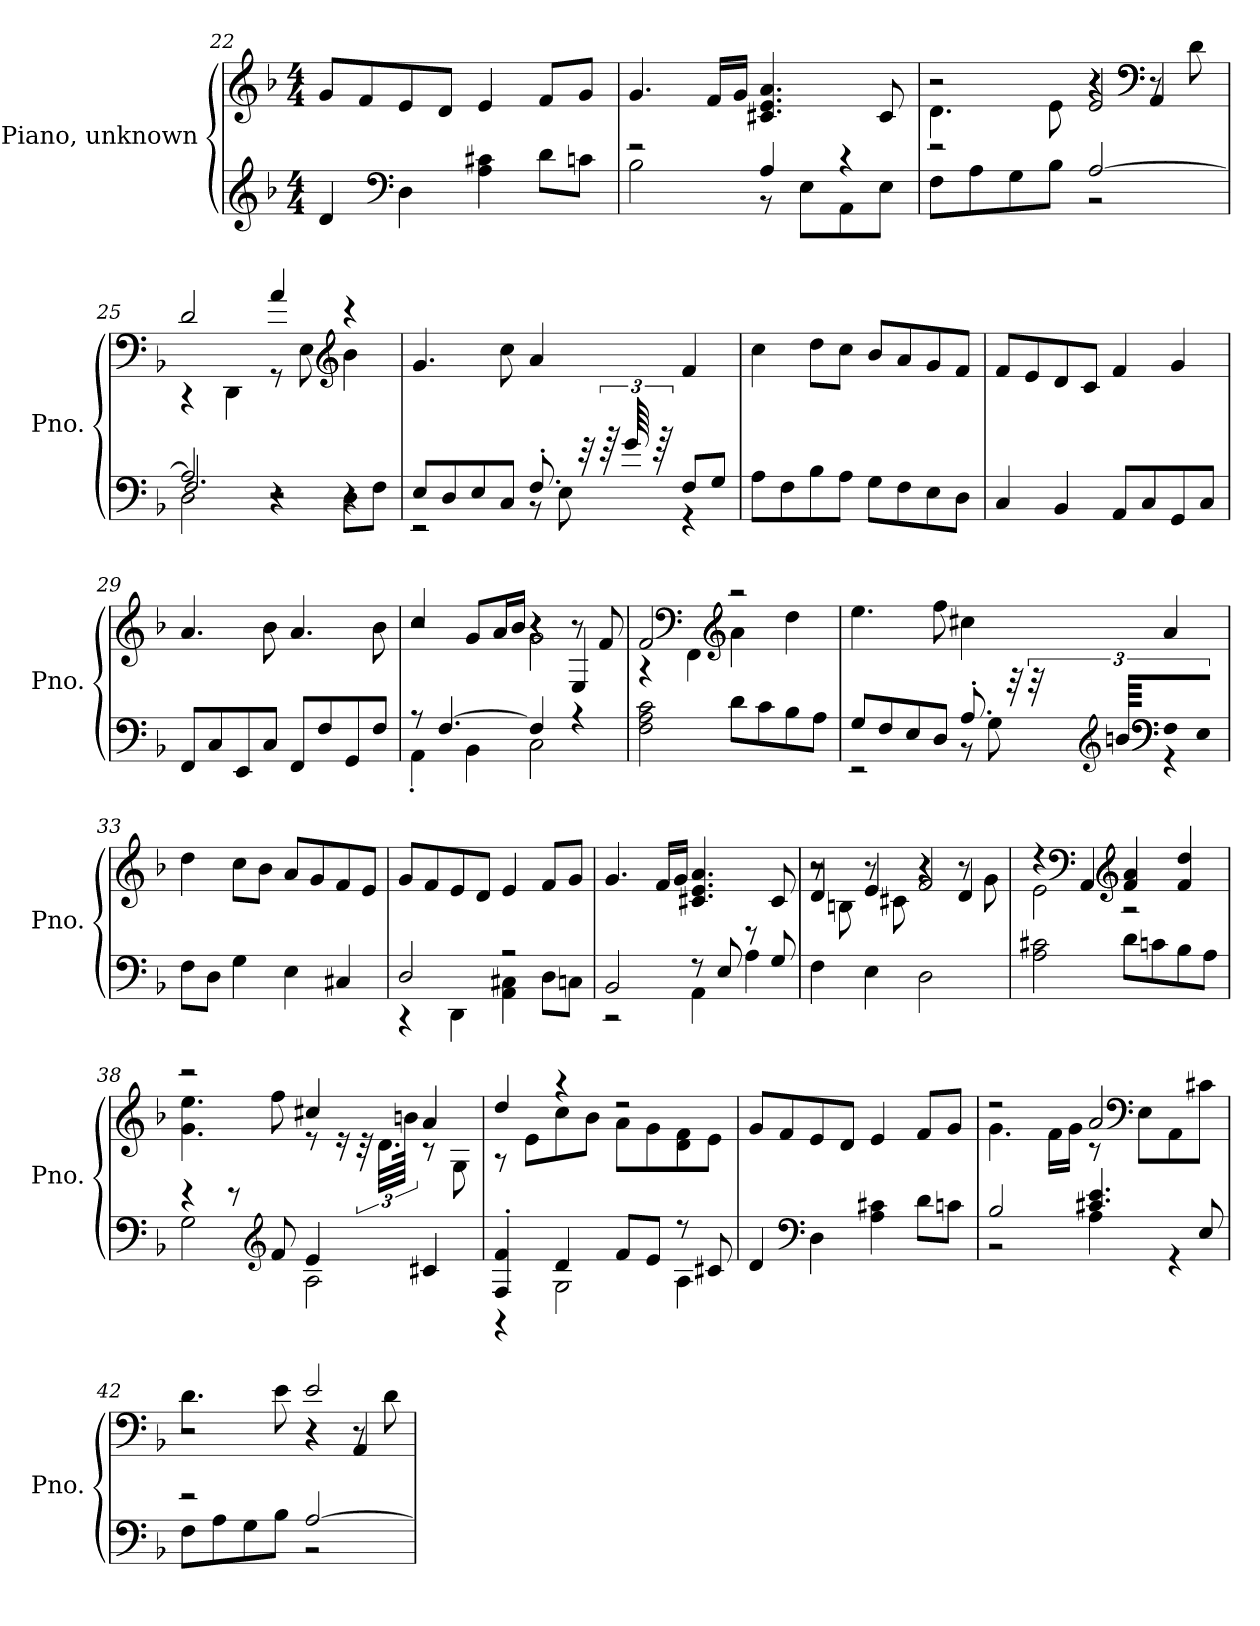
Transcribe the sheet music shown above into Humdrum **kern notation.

**kern	**kern
*part1	*part1
*staff2	*staff1
*I"Piano, unknown	*
*I'Pno.	*
*clefG2	*clefG2
*k[b-]	*k[b-]
*M4/4	*M4/4
=22	=22
4d/	8g/L
.	8f/
*clefF4	*
4D\	8e/
.	8d/J
4A\ 4c#X\	4e/
8d\L	8f/L
8cn\J	8g/J
=23	=23
*^	*
2r	2B-\	4.g/
.	.	16f/LL
.	.	16g/JJ
4A/	8r	4.c#X/ 4.e/ 4.a/
.	8E\L	.
4r	8AA\	.
.	8E\J	8c#/
=24	=24	=24
*	*	*^
*	*	*	*^
2r	8F\L	2r	4.d\	2r
.	8A\	.	.	.
.	8G\	.	.	.
.	8B-\J	.	8e\	.
[2A/	2r	2e/	4r	4r
*	*	*clefF4	*	*
.	.	.	8r	4AA/
.	.	.	8d\	.
*	*	*	*v	*v
!!LO:PB:g=z
=25	=25	=25	=25
*	*^	*	*
2A/]	2D\	2.F/	2d/	4r
.	.	.	.	4DD\
2r	4r	.	4a/	8r
.	.	.	.	8E\
*	*	*	*clefG2	*
.	8D\L	4r	4r	4b-\
.	8F\J	.	.	.
*	*v	*v	*	*
*	*	*v	*v
=26	=26	=26
8E/L	2r	4.g/
8D/	.	.
8E/	.	.
8C/J	.	8cc\
8.F'/	8r	4a/
.	8E\	.
32r	.	.
96r	.	.
96g/	.	.
96r	.	.
8F/L	4r	4f/
8G/J	.	.
*v	*v	*
=27	=27
8A\L	4cc\
8F\	.
8B-\	8dd\L
8A\J	8cc\J
8G\L	8b-/L
8F\	8a/
8E\	8g/
8D\J	8f/J
=28	=28
4C/	8f/L
.	8e/
4BB-/	8d/
.	8c/J
8AA/L	4f/
8C/	.
8GG/	4g/
8C/J	.
!!LO:LB:g=z
=29	=29
8FF/L	4.a/
8C/	.
8EE/	.
8C/J	8b-\
8FF/L	4.a/
8F/	.
8GG/	.
8F/J	8b-\
=30	=30
*^	*^
*	*	*	*^
8r	4AA'\	4cc/	2r	2r
[4.F/	.	.	.	.
.	4BB-\	8g/L	.	.
.	.	16a/L	.	.
.	.	16b-/JJ	.	.
4F/]	2C\	4r	2g\	4r
4r	.	8r	.	4E/
.	.	8f/	.	.
*v	*v	*	*	*
*	*	*v	*v
=31	=31	=31
2F\ 2A\ 2c\	2f/	4r
*	*clefF4	*
.	.	4FF\
*	*clefG2	*
8d\L	2r	4a\
8c\	.	.
8B-\	.	4dd\
8A\J	.	.
*	*v	*v
=32	=32
*^	*
8G/L	2r	4.ee\
8F/	.	.
8E/	.	.
8D/J	.	8ff\
8.A'/	8r	4cc#X\
.	8G\	.
32r	.	.
48r	.	.
*clefG2	*	*
96bn/KKKL	.	.
*clefF4	*	*
8F/	4r	4a/
8E/J	.	.
*v	*v	*
!!LO:LB:g=z
=33	=33
8F\L	4dd\
8D\J	.
4G\	8cc\L
.	8b-\J
4E\	8a/L
.	8g/
4C#X/	8f/
.	8e/J
=34	=34
*^	*
2D/	4r	8g/L
.	.	8f/
.	4DD\	8e/
.	.	8d/J
2r	4AA\ 4C#X\	4e/
.	8D\L	8f/L
.	8Cn\J	8g/J
=35	=35	=35
2BB-/	2r	4.g/
.	.	16f/LL
.	.	16g/JJ
8r	4AA\	4.c#X/ 4.e/ 4.a/
8E/	.	.
8r	4A\	.
8G/	.	8c#/
*v	*v	*
=36	=36
*	*^
*	*	*^
4F\	4d/	8r	2r
.	.	8Bn\	.
4E\	4e/	8r	.
.	.	8c#X\	.
2D\	2f/	4r	4r
.	.	8r	4d/
.	.	8g\	.
*	*	*v	*v
!!LO:LB:g=z
=37	=37	=37
2A\ 2c#X\	4r	2e\
*	*clefF4	*
.	4AA/	.
*	*clefG2	*
8d\L	4f/ 4a/	2r
8cn\	.	.
8B-\	4f/ 4dd/	.
8A\J	.	.
=38	=38	=38
*^	*	*
4r	2G\	2r	4.g\ 4.ee\
8r	.	.	.
*clefG2	*	*	*
8f/	.	.	8ff\
4e/	2A\	4cc#X/	8r
.	.	.	16r
.	.	.	48r
.	.	.	48.d\LLL
.	.	.	96bn\JJJk
4c#X/	.	4a/	8r
.	.	.	8G\
=39	=39	=39	=39
4F/' 4f/'	4r	4dd/	8r
.	.	.	8e\L
4d/	2G\	4r	8cc\
.	.	.	8b-\J
8f/L	.	2r	8a\L
8e/J	.	.	8g\
8r	4A\	.	8d\ 8f\
8c#X/	.	.	8e\J
*v	*v	*	*
*	*v	*v
!!LO:LB:g=z
=40	=40
4d/	8g/L
.	8f/
*clefF4	*
4D\	8e/
.	8d/J
4A\ 4c#X\	4e/
8d\L	8f/L
8cn\J	8g/J
=41	=41
*^	*^
2B-/	2r	2r	4.g\
.	.	.	16f\LL
.	.	.	16g\JJ
4.c#X/ 4.e/	4A\	2a/	8r
*	*	*clefF4	*
.	.	.	8E\L
.	4r	.	8AA\
8E/	.	.	8c#X\J
=42	=42	=42	=42
*	*	*	*^
2r	8F\L	2r	4.d\	2r
.	8A\	.	.	.
.	8G\	.	.	.
.	8B-\J	.	8e\	.
[2A/	2r	2e/	4r	4r
.	.	.	8r	4AA/
.	.	.	8d\	.
*v	*v	*	*	*
*	*v	*v	*v
=	=
*-	*-
